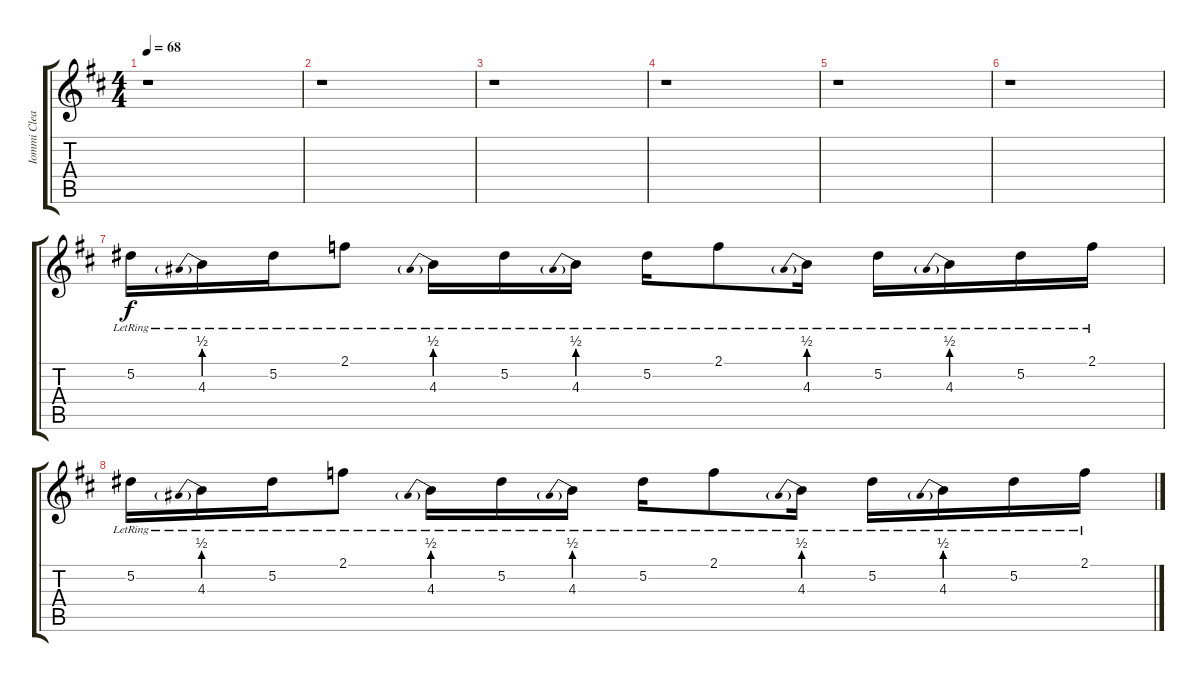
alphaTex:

\track ("Iommi Clean" "Iommi Clea") {instrument electricguitarclean}
\staff {score tabs}
\tuning (Eb4 Bb3 Gb3 Db3 Ab2 Eb2) {hide}
\ts (4 4)
\tempo 68
\clef g2
\ks d
r.1{dy f} |
r.1 |
r.1 |
r.1 |
r.1 |
r.1 |
5.2{lr}.16 4.3{be (prebend 0 2 60 2) lr}.16 5.2{lr}.16 2.1{lr}.8 4.3{be (prebend 0 2 60 2) lr}.16 5.2{lr}.16 4.3{be (prebend 0 2 60 2) lr}.16 5.2{lr}.16 2.1{lr}.8 4.3{be (prebend 0 2 60 2) lr}.16 5.2{lr}.16 4.3{be (prebend 0 2 60 2) lr}.16 5.2{lr}.16 2.1{lr}.16 |
5.2{lr}.16 4.3{be (prebend 0 2 60 2) lr}.16 5.2{lr}.16 2.1{lr}.8 4.3{be (prebend 0 2 60 2) lr}.16 5.2{lr}.16 4.3{be (prebend 0 2 60 2) lr}.16 5.2{lr}.16 2.1{lr}.8 4.3{be (prebend 0 2 60 2) lr}.16 5.2{lr}.16 4.3{be (prebend 0 2 60 2) lr}.16 5.2{lr}.16 2.1{lr}.16
